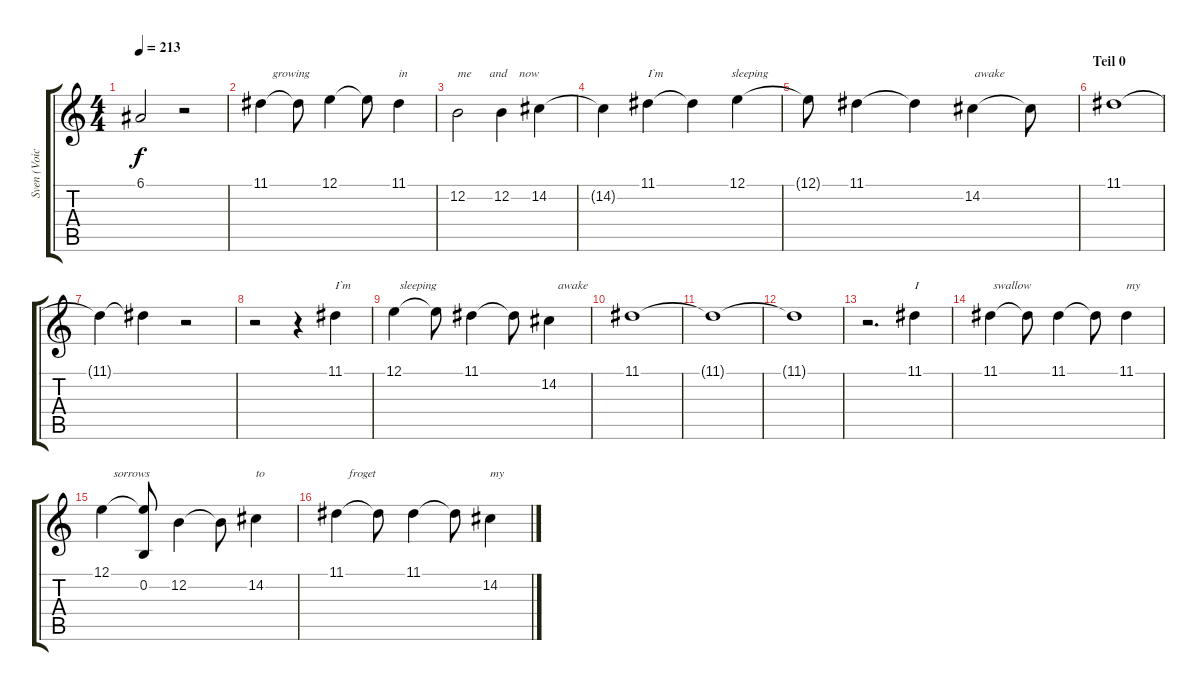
\track ("Sven (Voice)" "Sven (Voic") {instrument lead2sawtooth}
\staff {score tabs}
\tuning (E4 B3 G3 D3 A2 E2) {hide}
\ts (4 4)
\tempo 213
\clef g2
\ks c
6.1{t}.2{dy f} r.2 |
11.1.4{txt "    growing "} 11.1{t}.8 12.1.4 12.1{t}.8 11.1.4{txt "in"} |
12.2.2{txt "me      and    now"} 12.2.4 14.2.4 |
14.2{t}.4 11.1.4{txt "I`m"} 11.1{t}.4{txt "             sleeping"} 12.1.4 |
12.1{t}.8 11.1.4 11.1{t}.4{txt "                    awake"} 14.2.4 14.2{t}.8 |
\section ("" "Teil 0")
11.1.1 |
11.1{t}.4 11.1{t}.4 r.2 |
r.2 r.4 11.1.4{txt "I`m"} |
12.1.4{txt "  sleeping "} 12.1{t}.8 11.1.4 11.1{t}.8 14.2.4{txt "   awake"} |
11.1.1 |
11.1{t}.1 |
11.1{t}.1 |
r.2{d} 11.1.4{txt "I"} |
11.1.4{txt " swallow"} 11.1{t}.8 11.1.4 11.1{t}.8 11.1.4{txt "my"} |
12.1.4{txt "    sorrows"} (12.1{t} 0.2).8 12.2.4 12.2{t}.8 14.2.4{txt "to"} |
11.1.4{txt "    froget"} 11.1{t}.8 11.1.4 11.1{t}.8 14.2.4{txt "my"}
